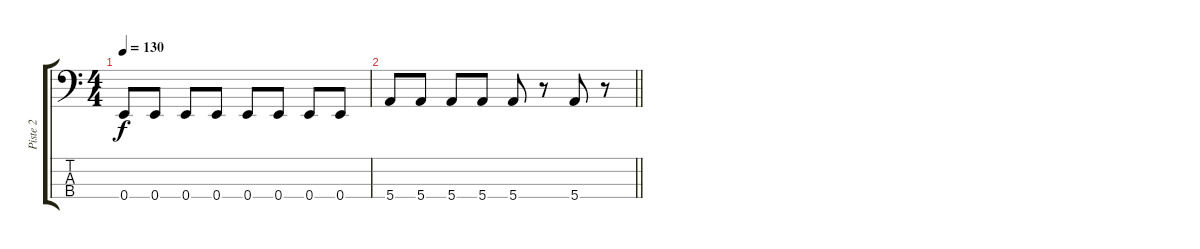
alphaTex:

\track ("Piste 2" "Piste 2") {instrument electricbassfinger}
\staff {score tabs}
\tuning (G2 D2 A1 E1) {hide}
\ts (4 4)
\tempo 130
\clef f4
\ks c
0.4.8{dy f} 0.4.8 0.4.8 0.4.8 0.4.8 0.4.8 0.4.8 0.4.8 |
\barLineRight lightlight
5.4.8 5.4.8 5.4.8 5.4.8 5.4.8 r.8 5.4.8 r.8
